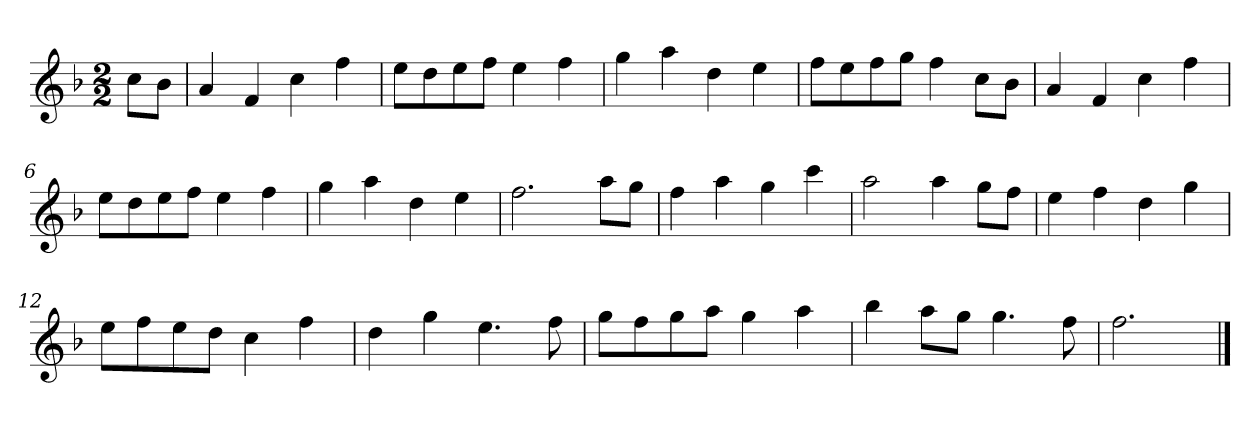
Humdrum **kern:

**kern
*part1
*staff1
*k[b-]
*M2/2
*MM120
=
8ccL
8b-J
=1
4a
4f
4cc
4ff
=2
8eeL
8dd
8ee
8ffJ
4ee
4ff
=3
4gg
4aa
4dd
4ee
=4
8ffL
8ee
8ff
8ggJ
4ff
8ccL
8b-J
=5
4a
4f
4cc
4ff
=6
8eeL
8dd
8ee
8ffJ
4ee
4ff
=7
4gg
4aa
4dd
4ee
=8
2.ff
8aaL
8ggJ
=9
4ff
4aa
4gg
4ccc
=10
2aa
4aa
8ggL
8ffJ
=11
4ee
4ff
4dd
4gg
=12
8eeL
8ff
8ee
8ddJ
4cc
4ff
=13
4dd
4gg
4.ee
8ff
=14
8ggL
8ff
8gg
8aaJ
4gg
4aa
=15
4bb-
8aaL
8ggJ
4.gg
8ff
=16
2.ff
==
*-
